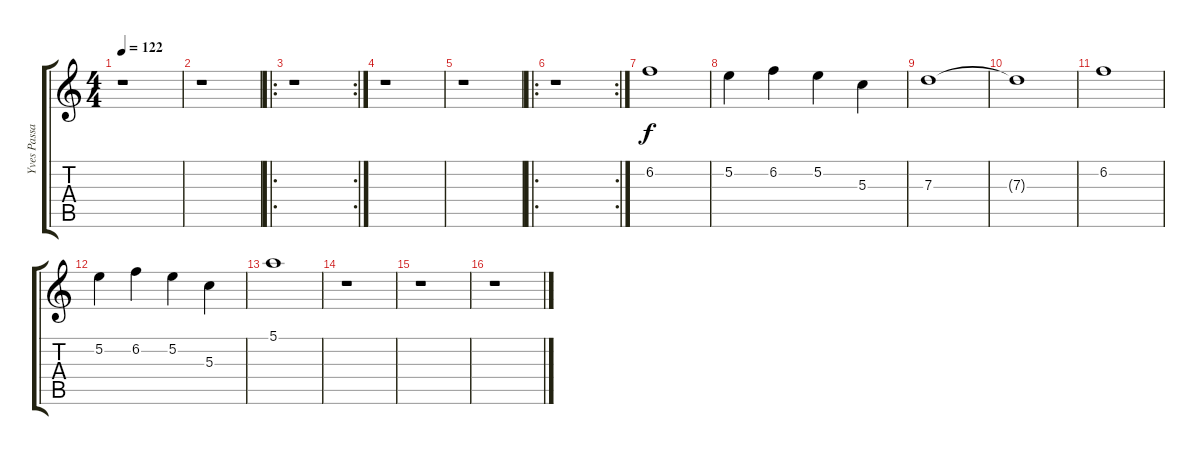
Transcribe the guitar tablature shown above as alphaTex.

\track ("Yves Passarell" "Yves Passa") {instrument distortionguitar}
\staff {score tabs}
\tuning (E4 B3 G3 D3 A2 E2) {hide}
\ts (4 4)
\tempo 122
\clef g2
\ks c
r.1{dy f instrument distortionguitar} |
r.1 |
\ro
\rc 2
r.1 |
r.1 |
r.1 |
\ro
\rc 2
r.1 |
6.2.1 |
5.2.4 6.2.4 5.2.4 5.3.4 |
7.3.1 |
7.3{t}.1 |
6.2.1 |
5.2.4 6.2.4 5.2.4 5.3.4 |
5.1.1 |
r.1 |
r.1 |
r.1
